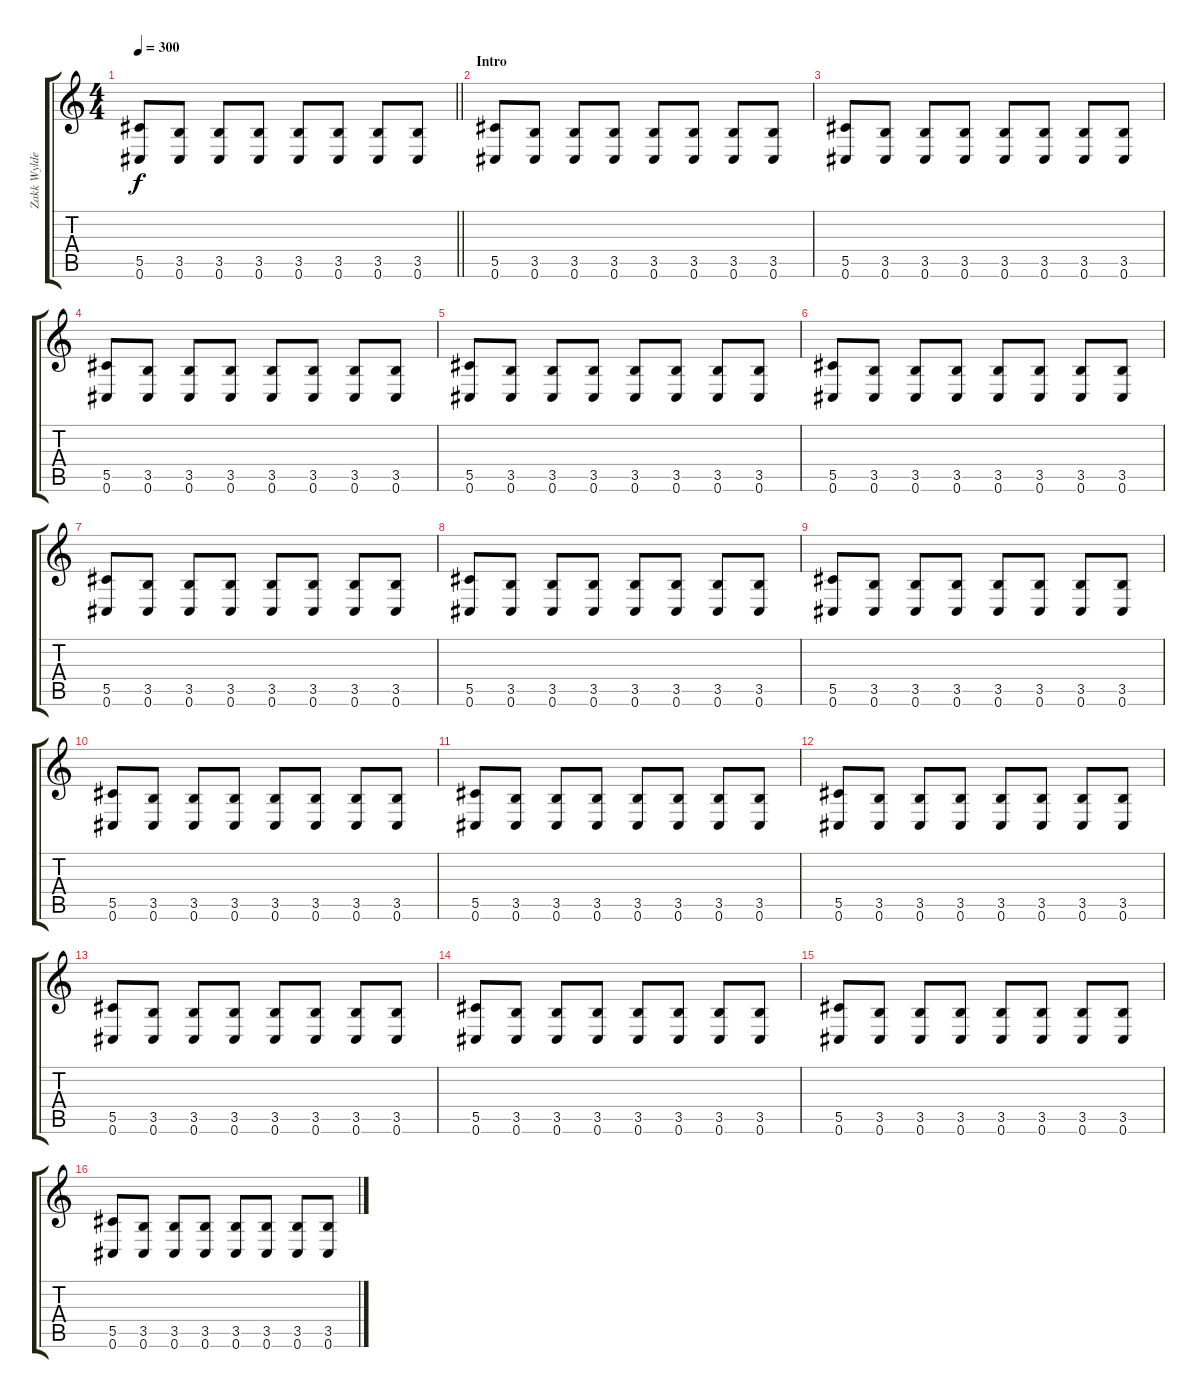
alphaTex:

\track ("Zakk Wylde" "Zakk Wylde") {instrument distortionguitar}
\staff {score tabs}
\tuning (Eb4 Bb3 Gb3 Db3 Ab2 Db2) {hide}
\ts (4 4)
\tempo 300
\clef g2
\barLineRight lightlight
\ks c
(5.5 0.6).8{dy f instrument distortionguitar} (3.5 0.6).8 (3.5 0.6).8 (3.5 0.6).8 (3.5 0.6).8 (3.5 0.6).8 (3.5 0.6).8 (3.5 0.6).8 |
\section ("" "Intro")
(5.5 0.6).8 (3.5 0.6).8 (3.5 0.6).8 (3.5 0.6).8 (3.5 0.6).8 (3.5 0.6).8 (3.5 0.6).8 (3.5 0.6).8 |
(5.5 0.6).8 (3.5 0.6).8 (3.5 0.6).8 (3.5 0.6).8 (3.5 0.6).8 (3.5 0.6).8 (3.5 0.6).8 (3.5 0.6).8 |
(5.5 0.6).8 (3.5 0.6).8 (3.5 0.6).8 (3.5 0.6).8 (3.5 0.6).8 (3.5 0.6).8 (3.5 0.6).8 (3.5 0.6).8 |
(5.5 0.6).8 (3.5 0.6).8 (3.5 0.6).8 (3.5 0.6).8 (3.5 0.6).8 (3.5 0.6).8 (3.5 0.6).8 (3.5 0.6).8 |
(5.5 0.6).8 (3.5 0.6).8 (3.5 0.6).8 (3.5 0.6).8 (3.5 0.6).8 (3.5 0.6).8 (3.5 0.6).8 (3.5 0.6).8 |
(5.5 0.6).8 (3.5 0.6).8 (3.5 0.6).8 (3.5 0.6).8 (3.5 0.6).8 (3.5 0.6).8 (3.5 0.6).8 (3.5 0.6).8 |
(5.5 0.6).8 (3.5 0.6).8 (3.5 0.6).8 (3.5 0.6).8 (3.5 0.6).8 (3.5 0.6).8 (3.5 0.6).8 (3.5 0.6).8 |
(5.5 0.6).8 (3.5 0.6).8 (3.5 0.6).8 (3.5 0.6).8 (3.5 0.6).8 (3.5 0.6).8 (3.5 0.6).8 (3.5 0.6).8 |
(5.5 0.6).8 (3.5 0.6).8 (3.5 0.6).8 (3.5 0.6).8 (3.5 0.6).8 (3.5 0.6).8 (3.5 0.6).8 (3.5 0.6).8 |
(5.5 0.6).8 (3.5 0.6).8 (3.5 0.6).8 (3.5 0.6).8 (3.5 0.6).8 (3.5 0.6).8 (3.5 0.6).8 (3.5 0.6).8 |
(5.5 0.6).8 (3.5 0.6).8 (3.5 0.6).8 (3.5 0.6).8 (3.5 0.6).8 (3.5 0.6).8 (3.5 0.6).8 (3.5 0.6).8 |
(5.5 0.6).8 (3.5 0.6).8 (3.5 0.6).8 (3.5 0.6).8 (3.5 0.6).8 (3.5 0.6).8 (3.5 0.6).8 (3.5 0.6).8 |
(5.5 0.6).8 (3.5 0.6).8 (3.5 0.6).8 (3.5 0.6).8 (3.5 0.6).8 (3.5 0.6).8 (3.5 0.6).8 (3.5 0.6).8 |
(5.5 0.6).8 (3.5 0.6).8 (3.5 0.6).8 (3.5 0.6).8 (3.5 0.6).8 (3.5 0.6).8 (3.5 0.6).8 (3.5 0.6).8 |
(5.5 0.6).8 (3.5 0.6).8 (3.5 0.6).8 (3.5 0.6).8 (3.5 0.6).8 (3.5 0.6).8 (3.5 0.6).8 (3.5 0.6).8
